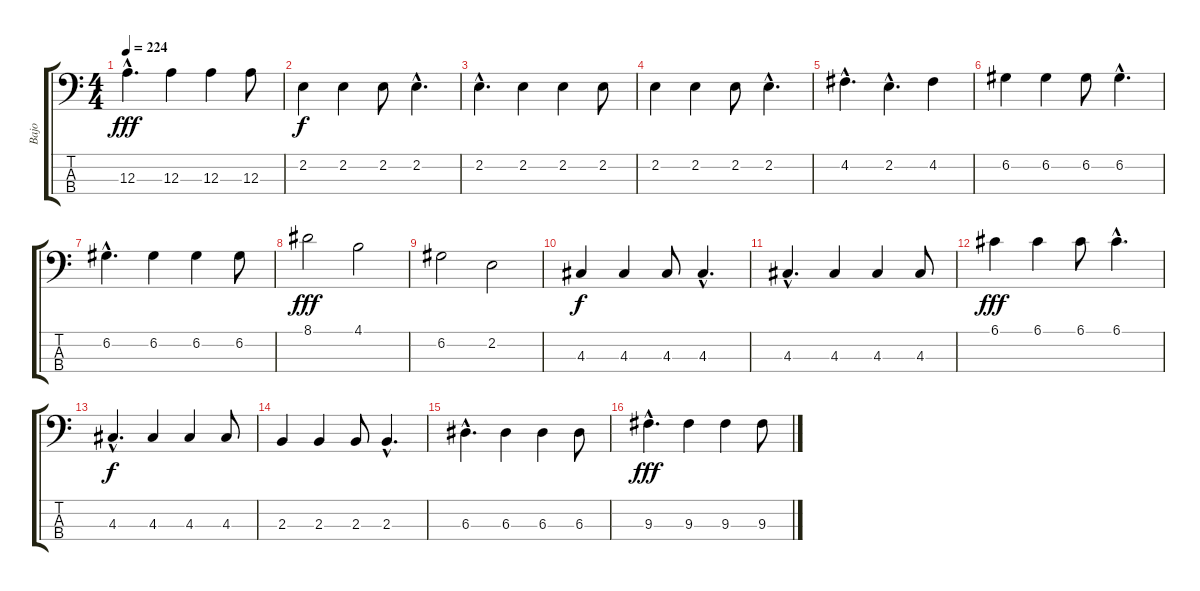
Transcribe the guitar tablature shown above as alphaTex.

\track ("Bajo" "Bajo") {instrument electricbasspick}
\staff {score tabs}
\tuning (G2 D2 A1 E1) {hide}
\ts (4 4)
\tempo 224
\clef f4
\ks c
12.3{hac}.4{d dy fff} 12.3.4 12.3.4 12.3.8 |
2.2.4{dy f} 2.2.4 2.2.8 2.2{hac}.4{d} |
2.2{hac}.4{d} 2.2.4 2.2.4 2.2.8 |
2.2.4 2.2.4 2.2.8 2.2{hac}.4{d} |
4.2{hac}.4{d} 2.2{hac}.4{d} 4.2.4 |
6.2.4 6.2.4 6.2.8 6.2{hac}.4{d} |
6.2{hac}.4{d} 6.2.4 6.2.4 6.2.8 |
8.1.2{dy fff} 4.1.2 |
6.2.2 2.2.2 |
4.3.4{dy f} 4.3.4 4.3.8 4.3{hac}.4{d} |
4.3{hac}.4{d} 4.3.4 4.3.4 4.3.8 |
6.1.4{dy fff volume 14} 6.1.4 6.1.8 6.1{hac}.4{d} |
4.3{hac}.4{d dy f volume 9} 4.3.4 4.3.4 4.3.8 |
2.3.4 2.3.4 2.3.8 2.3{hac}.4{d} |
6.3{hac}.4{d} 6.3.4 6.3.4 6.3.8 |
9.3{hac}.4{d dy fff} 9.3.4 9.3.4 9.3.8
